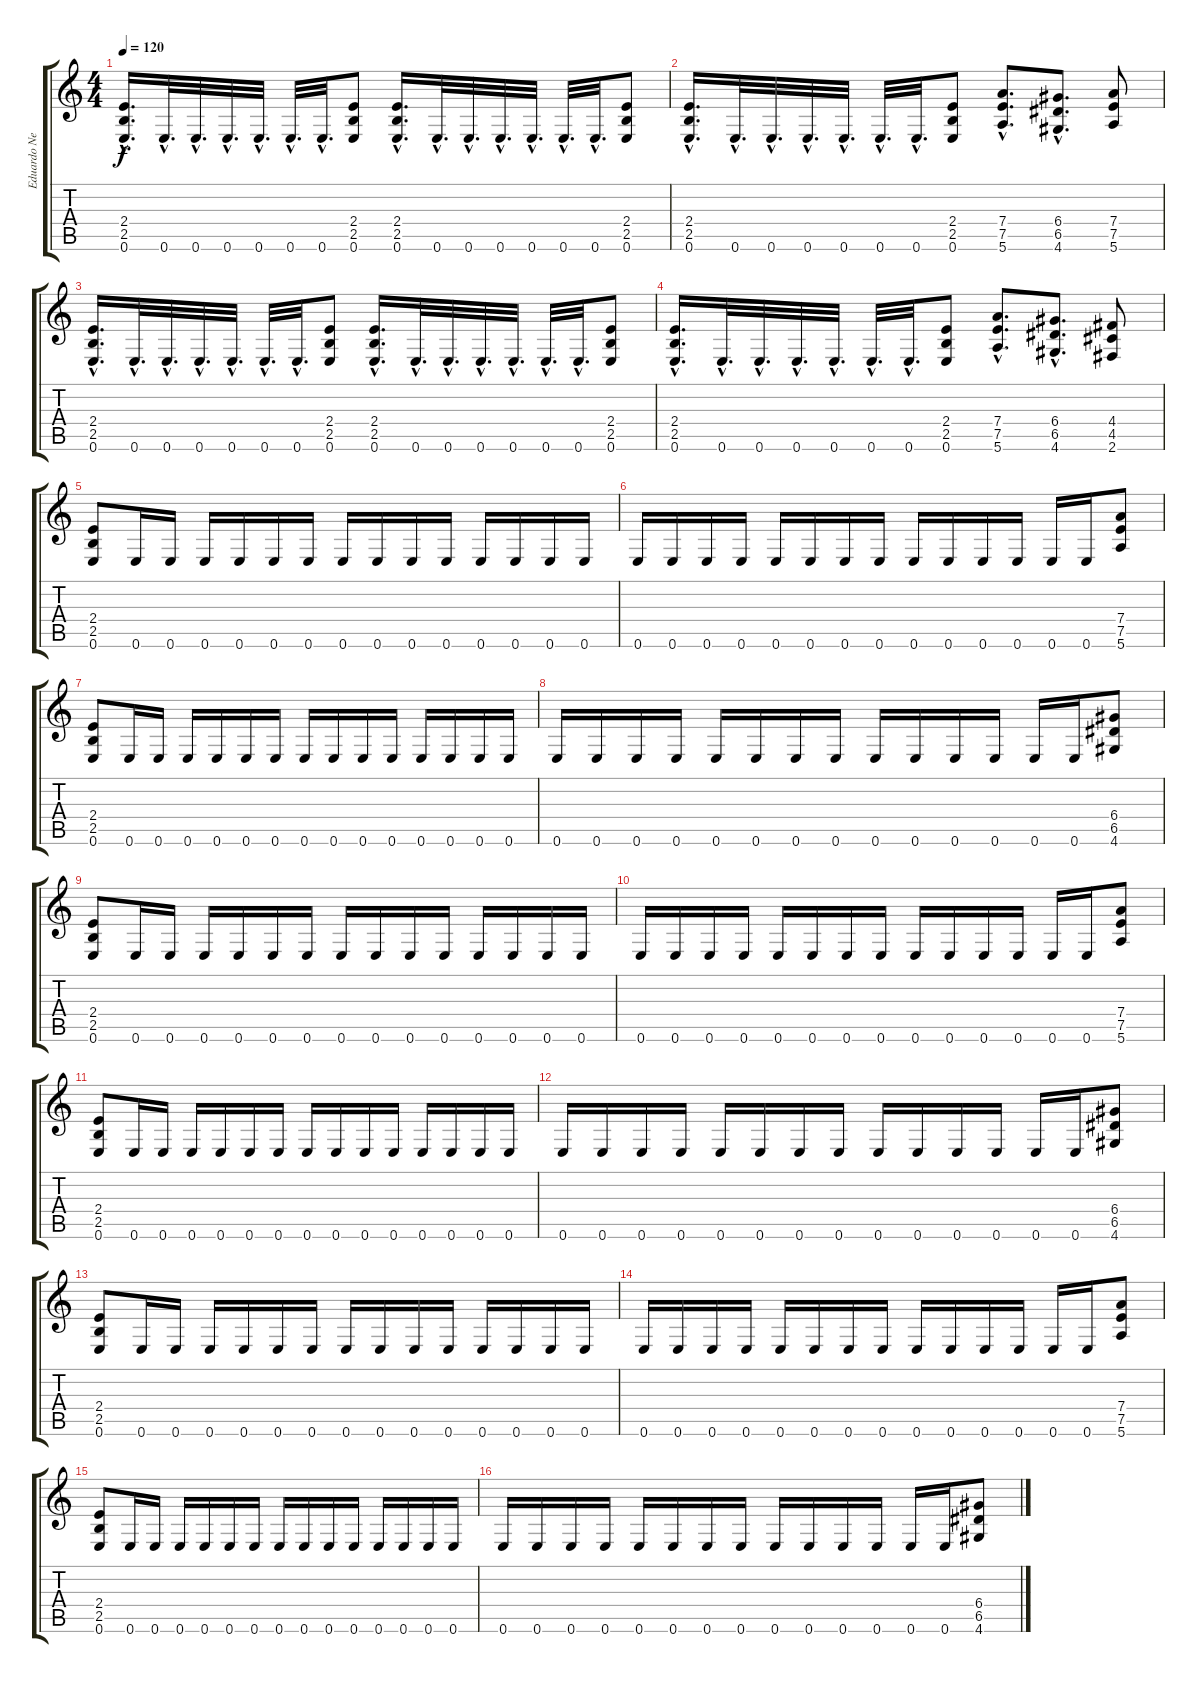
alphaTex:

\track ("Eduardo Neves - Guitar" "Eduardo Ne") {instrument overdrivenguitar}
\staff {score tabs}
\tuning (E4 B3 G3 D3 A2 E2) {hide}
\ts (4 4)
\tempo 120
\clef g2
\ks c
(2.4{hac} 2.5{hac} 0.6{hac}).16{d dy f} 0.6{hac}.32{d} 0.6{hac}.32{d} 0.6{hac}.32{d} 0.6{hac}.32{d} 0.6{hac}.32{d} 0.6{hac}.32{d} (2.4 2.5 0.6).8 (2.4{hac} 2.5{hac} 0.6{hac}).16{d} 0.6{hac}.32{d} 0.6{hac}.32{d} 0.6{hac}.32{d} 0.6{hac}.32{d} 0.6{hac}.32{d} 0.6{hac}.32{d} (2.4 2.5 0.6).8 |
(2.4{hac} 2.5{hac} 0.6{hac}).16{d} 0.6{hac}.32{d} 0.6{hac}.32{d} 0.6{hac}.32{d} 0.6{hac}.32{d} 0.6{hac}.32{d} 0.6{hac}.32{d} (2.4 2.5 0.6).8 (7.4{hac} 7.5{hac} 5.6{hac}).8{d} (6.4{hac} 6.5{hac} 4.6{hac}).8{d} (7.4 7.5 5.6).8 |
(2.4{hac} 2.5{hac} 0.6{hac}).16{d} 0.6{hac}.32{d} 0.6{hac}.32{d} 0.6{hac}.32{d} 0.6{hac}.32{d} 0.6{hac}.32{d} 0.6{hac}.32{d} (2.4 2.5 0.6).8 (2.4{hac} 2.5{hac} 0.6{hac}).16{d} 0.6{hac}.32{d} 0.6{hac}.32{d} 0.6{hac}.32{d} 0.6{hac}.32{d} 0.6{hac}.32{d} 0.6{hac}.32{d} (2.4 2.5 0.6).8 |
(2.4{hac} 2.5{hac} 0.6{hac}).16{d} 0.6{hac}.32{d} 0.6{hac}.32{d} 0.6{hac}.32{d} 0.6{hac}.32{d} 0.6{hac}.32{d} 0.6{hac}.32{d} (2.4 2.5 0.6).8 (7.4{hac} 7.5{hac} 5.6{hac}).8{d} (6.4{hac} 6.5{hac} 4.6{hac}).8{d} (4.4 4.5 2.6).8 |
(2.4 2.5 0.6).8 0.6.16 0.6.16 0.6.16 0.6.16 0.6.16 0.6.16 0.6.16 0.6.16 0.6.16 0.6.16 0.6.16 0.6.16 0.6.16 0.6.16 |
0.6.16 0.6.16 0.6.16 0.6.16 0.6.16 0.6.16 0.6.16 0.6.16 0.6.16 0.6.16 0.6.16 0.6.16 0.6.16 0.6.16 (7.4 7.5 5.6).8 |
(2.4 2.5 0.6).8 0.6.16 0.6.16 0.6.16 0.6.16 0.6.16 0.6.16 0.6.16 0.6.16 0.6.16 0.6.16 0.6.16 0.6.16 0.6.16 0.6.16 |
0.6.16 0.6.16 0.6.16 0.6.16 0.6.16 0.6.16 0.6.16 0.6.16 0.6.16 0.6.16 0.6.16 0.6.16 0.6.16 0.6.16 (6.4 6.5 4.6).8 |
(2.4 2.5 0.6).8 0.6.16 0.6.16 0.6.16 0.6.16 0.6.16 0.6.16 0.6.16 0.6.16 0.6.16 0.6.16 0.6.16 0.6.16 0.6.16 0.6.16 |
0.6.16 0.6.16 0.6.16 0.6.16 0.6.16 0.6.16 0.6.16 0.6.16 0.6.16 0.6.16 0.6.16 0.6.16 0.6.16 0.6.16 (7.4 7.5 5.6).8 |
(2.4 2.5 0.6).8 0.6.16 0.6.16 0.6.16 0.6.16 0.6.16 0.6.16 0.6.16 0.6.16 0.6.16 0.6.16 0.6.16 0.6.16 0.6.16 0.6.16 |
0.6.16 0.6.16 0.6.16 0.6.16 0.6.16 0.6.16 0.6.16 0.6.16 0.6.16 0.6.16 0.6.16 0.6.16 0.6.16 0.6.16 (6.4 6.5 4.6).8 |
(2.4 2.5 0.6).8 0.6.16 0.6.16 0.6.16 0.6.16 0.6.16 0.6.16 0.6.16 0.6.16 0.6.16 0.6.16 0.6.16 0.6.16 0.6.16 0.6.16 |
0.6.16 0.6.16 0.6.16 0.6.16 0.6.16 0.6.16 0.6.16 0.6.16 0.6.16 0.6.16 0.6.16 0.6.16 0.6.16 0.6.16 (7.4 7.5 5.6).8 |
(2.4 2.5 0.6).8 0.6.16 0.6.16 0.6.16 0.6.16 0.6.16 0.6.16 0.6.16 0.6.16 0.6.16 0.6.16 0.6.16 0.6.16 0.6.16 0.6.16 |
0.6.16 0.6.16 0.6.16 0.6.16 0.6.16 0.6.16 0.6.16 0.6.16 0.6.16 0.6.16 0.6.16 0.6.16 0.6.16 0.6.16 (6.4 6.5 4.6).8
